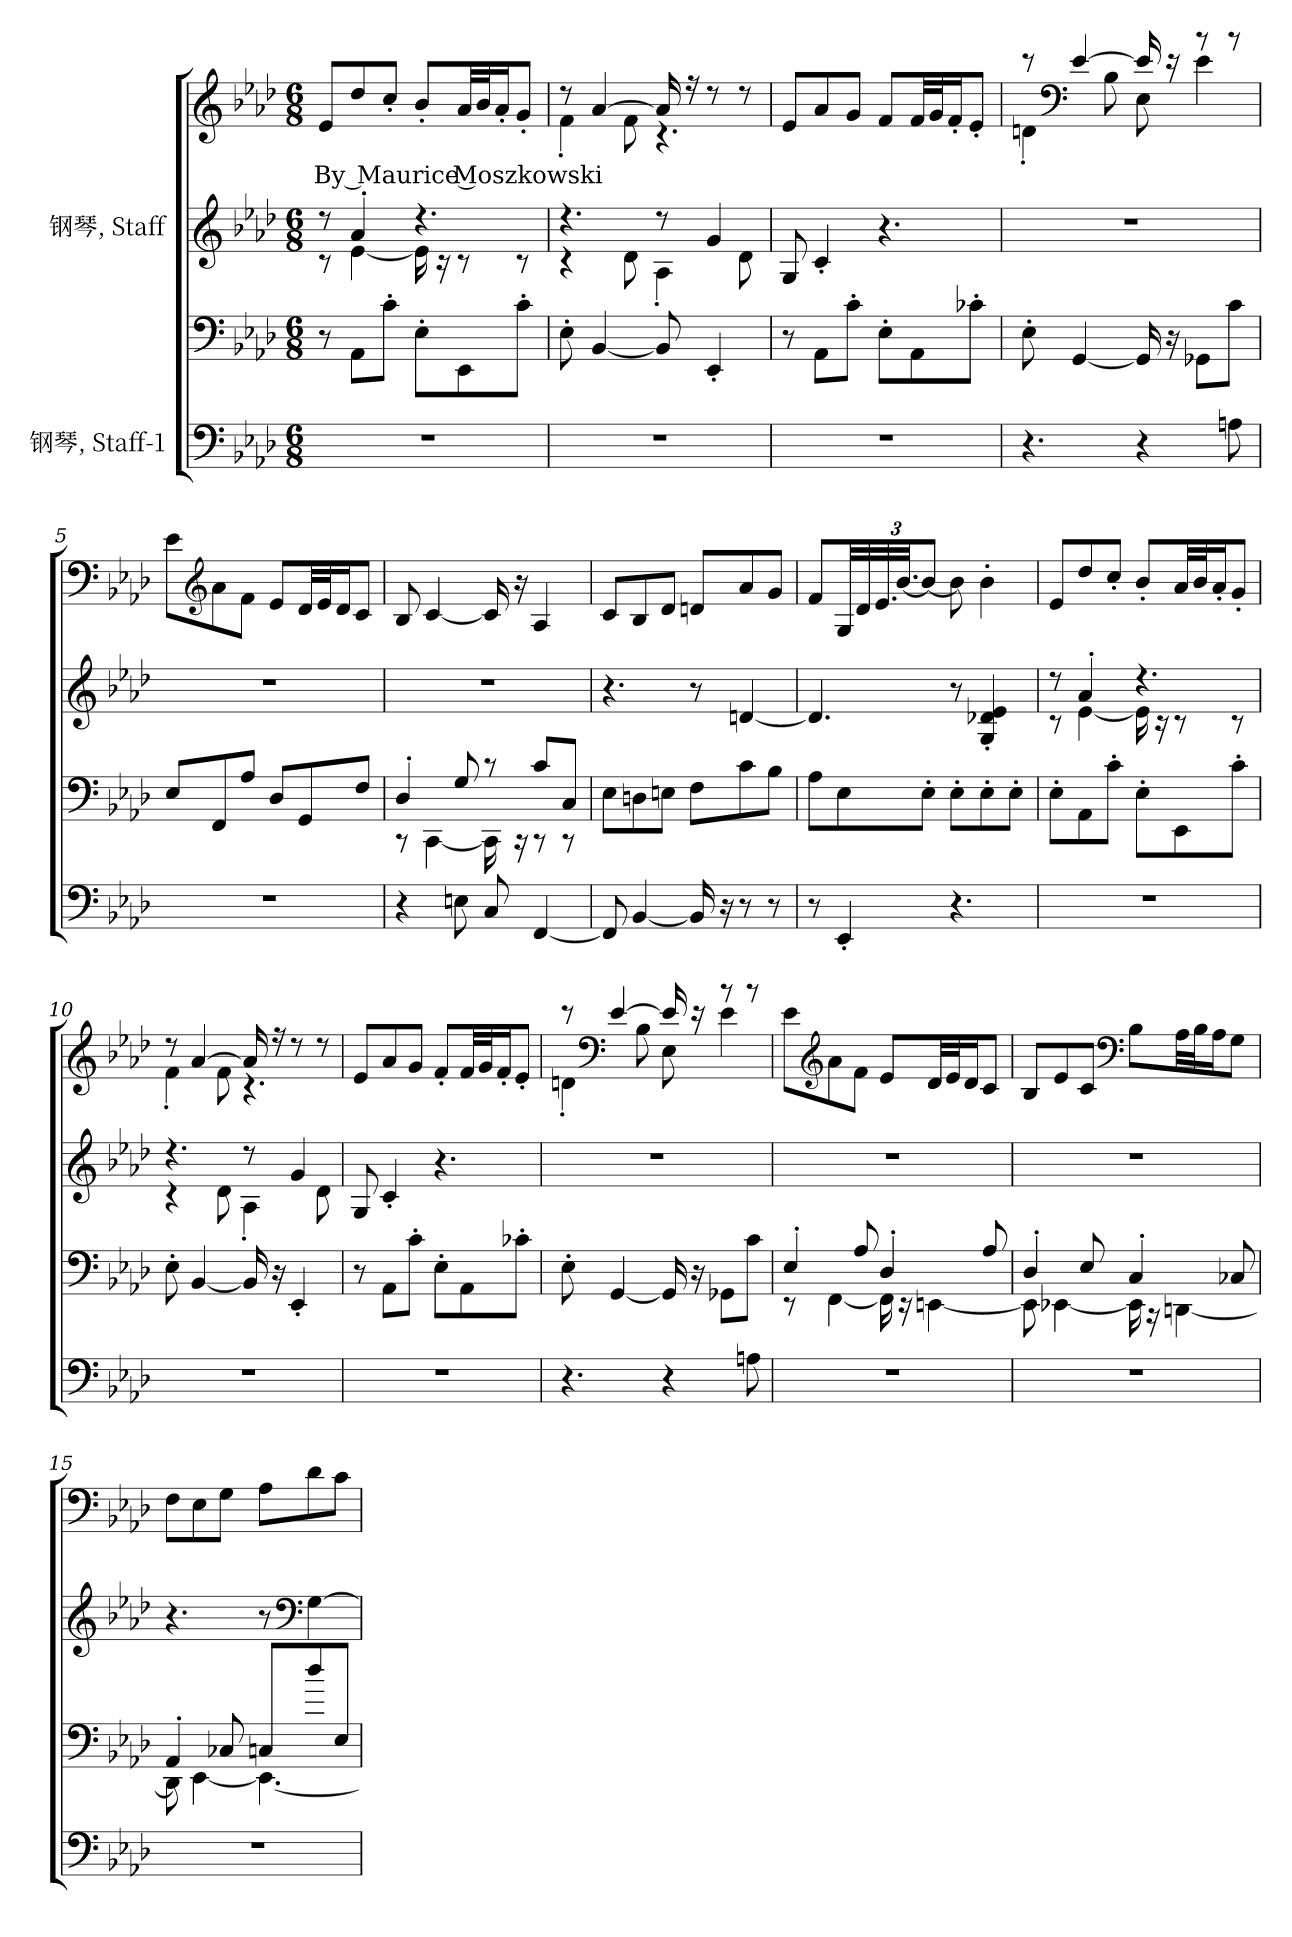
**kern	**kern	**kern	**kern	**text
*part2	*part2	*part1	*part1	*part1
*staff4	*staff3	*staff2	*staff1	*staff1
*I"钢琴, Staff-1	*	*I"钢琴, Staff	*	*
*clefF4	*clefF4	*clefG2	*clefG2	*
*k[b-e-a-d-]	*k[b-e-a-d-]	*k[b-e-a-d-]	*k[b-e-a-d-]	*
*M6/8	*M6/8	*M6/8	*M6/8	*
*MM150	*MM150	*MM150	*MM150	*
=1	=1	=1	=1	=1
*	*	*^	*	*
2.r	8r	8r	8r	8e-/L	By Maurice Moszkowski
.	8AA-\L	4a-'/	[4e-\	8dd-/	.
.	8c'\J	.	.	8cc'/J	.
.	8E-'\L	4.r	16e-\]	8b-'/L	.
.	.	.	16r	.	.
.	8EE-\	.	8r	32a-/LL	.
.	.	.	.	32b-/J	.
.	.	.	.	16a-'/J	.
.	8c'\J	.	8r	8g'/J	.
=2	=2	=2	=2	=2	=2
*	*	*	*	*^	*
2.r	8E-'\	4.r	4r	8r	4f'\	.
.	[4BB-/	.	.	[4a-/	.	.
.	.	.	8d-\	.	8f\	.
.	8BB-/]	8r	4A-'\	16a-/]	4.r	.
.	.	.	.	16r	.	.
.	4EE-'/	4g/	.	8r	.	.
.	.	.	8d-\	8r	.	.
*	*	*v	*v	*	*	*
*	*	*	*v	*v	*
!!LO:LB:g=z
=3	=3	=3	=3	=3
2.r	8r	8G/	8e-/L	.
.	8AA-\L	4c'/	8a-/	.
.	8c'\J	.	8g/J	.
.	8E-'\L	4.r	8f/L	.
.	8AA-\	.	32f/LL	.
.	.	.	32g/J	.
.	.	.	16f'/J	.
.	8c-X'\J	.	8e-'/J	.
=4	=4	=4	=4	=4
*	*	*	*^	*
4.r	8E-'\	2.r	8r	4dn'\	.
*	*	*	*clefF4	*	*
.	[4GG/	.	[4e-/	.	.
.	.	.	.	8B-\	.
4r	16GG/]	.	16e-/]	8E-\	.
.	16r	.	16r	.	.
.	8GG-X\L	.	8r	4e-\	.
8An\	8c\J	.	8r	.	.
*	*	*	*v	*v	*
=5	=5	=5	=5	=5
2.r	8E-/L	2.r	8e-\L	.
*	*	*	*clefG2	*
.	8FF/	.	8a-\	.
.	8A-/J	.	8f\J	.
.	8D-/L	.	8e-/L	.
.	8GG/	.	32d-/LL	.
.	.	.	32e-/J	.
.	.	.	16d-/J	.
.	8F/J	.	8c/J	.
=6	=6	=6	=6	=6
*	*^	*	*	*
4r	4D-'/	8r	2.r	8B-/	.
.	.	[4CC\	.	[4c/	.
8En\	8G/	.	.	.	.
8C/	8r	16CC\]	.	16c/]	.
.	.	16r	.	16r	.
[4FF/	8c/L	8r	.	4A-/	.
.	8C/J	8r	.	.	.
*	*v	*v	*	*	*
!!LO:LB:g=z
=7	=7	=7	=7	=7
8FF/]	8E-\L	4.r	8c/L	.
[4BB-/	8Dn\	.	8B-/	.
.	8En\J	.	8d-/J	.
16BB-/]	8F\L	8r	8dn/L	.
16r	.	.	.	.
8r	8c\	[4dn/	8a-/	.
8r	8B-\J	.	8g/J	.
=8	=8	=8	=8	=8
8r	8A-\L	4.d/]	8f/L	.
4EE-'/	8E-\	.	32G/LL	.
.	.	.	32d-/	.
*	*	*	*Xbrackettup	*
.	.	.	48.e-/	.
.	.	.	[48.b-/JJ	.
.	8E-'\J	.	8b-/J_	.
4.r	8E-'\L	8r	8b-\]	.
.	8E-'\	4G/' 4d-X/' 4e-/'	4b-'\	.
.	8E-'\J	.	.	.
=9	=9	=9	=9	=9
*	*	*^	*	*
2.r	8E-'\L	8r	8r	8e-/L	.
.	8AA-\	4a-'/	[4e-\	8dd-/	.
.	8c'\J	.	.	8cc'/J	.
.	8E-'\L	4.r	16e-\]	8b-'/L	.
.	.	.	16r	.	.
.	8EE-\	.	8r	32a-/LL	.
.	.	.	.	32b-/J	.
.	.	.	.	16a-'/J	.
.	8c'\J	.	8r	8g'/J	.
=10	=10	=10	=10	=10	=10
*	*	*	*	*^	*
2.r	8E-'\	4.r	4r	8r	4f'\	.
.	[4BB-/	.	.	[4a-/	.	.
.	.	.	8d-\	.	8f\	.
.	16BB-/]	8r	4A-'\	16a-/]	4.r	.
.	16r	.	.	16r	.	.
.	4EE-'/	4g/	.	8r	.	.
.	.	.	8d-\	8r	.	.
*	*	*v	*v	*	*	*
*	*	*	*v	*v	*
!!LO:PB:g=z
=11	=11	=11	=11	=11
2.r	8r	8G/	8e-/L	.
.	8AA-\L	4c'/	8a-/	.
.	8c'\J	.	8g/J	.
.	8E-'\L	4.r	8f'/L	.
.	8AA-\	.	32f/LL	.
.	.	.	32g/J	.
.	.	.	16f'/J	.
.	8c-X'\J	.	8e-'/J	.
=12	=12	=12	=12	=12
*	*	*	*^	*
4.r	8E-'\	2.r	8r	4dn'\	.
*	*	*	*clefF4	*	*
.	[4GG/	.	[4e-/	.	.
.	.	.	.	8B-\	.
4r	16GG/]	.	16e-/]	8E-\	.
.	16r	.	16r	.	.
.	8GG-X\L	.	8r	4e-\	.
8An\	8c\J	.	8r	.	.
*	*	*	*v	*v	*
=13	=13	=13	=13	=13
*	*^	*	*	*
2.r	4E-'/	8r	2.r	8e-\L	.
*	*	*	*	*clefG2	*
.	.	[4FF\	.	8a-\	.
.	8A-/	.	.	8f\J	.
.	4D-'/	16FF\]	.	8e-/L	.
.	.	16r	.	.	.
.	.	[4EEn\	.	32d-/LL	.
.	.	.	.	32e-/J	.
.	.	.	.	16d-/J	.
.	8A-/	.	.	8c/J	.
!!LO:LB:g=z
=14	=14	=14	=14	=14	=14
2.r	4D-'/	8EE\]	2.r	8B-/L	.
.	.	[4EE-X\	.	8e-/	.
.	8E-/	.	.	8c/J	.
*	*	*	*	*clefF4	*
.	4C'/	16EE-\]	.	8B-\L	.
.	.	16r	.	.	.
.	.	[4DDn\	.	32A-\LL	.
.	.	.	.	32B-\J	.
.	.	.	.	16A-\J	.
.	8C-X/	.	.	8G\J	.
=15	=15	=15	=15	=15	=15
2.r	4AA-'/	8DD\]	4.r	8F\L	.
.	.	[4EE-\	.	8E-\	.
.	8C-X/	.	.	8G\J	.
.	8Cn/L	4.EE-\_	8r	8A-\L	.
*	*	*	*clefF4	*	*
.	8dd-/	.	[4G\	8d-\	.
.	8E-/J	.	.	8c\J	.
*	*v	*v	*	*	*
=	=	=	=	=
*-	*-	*-	*-	*-
